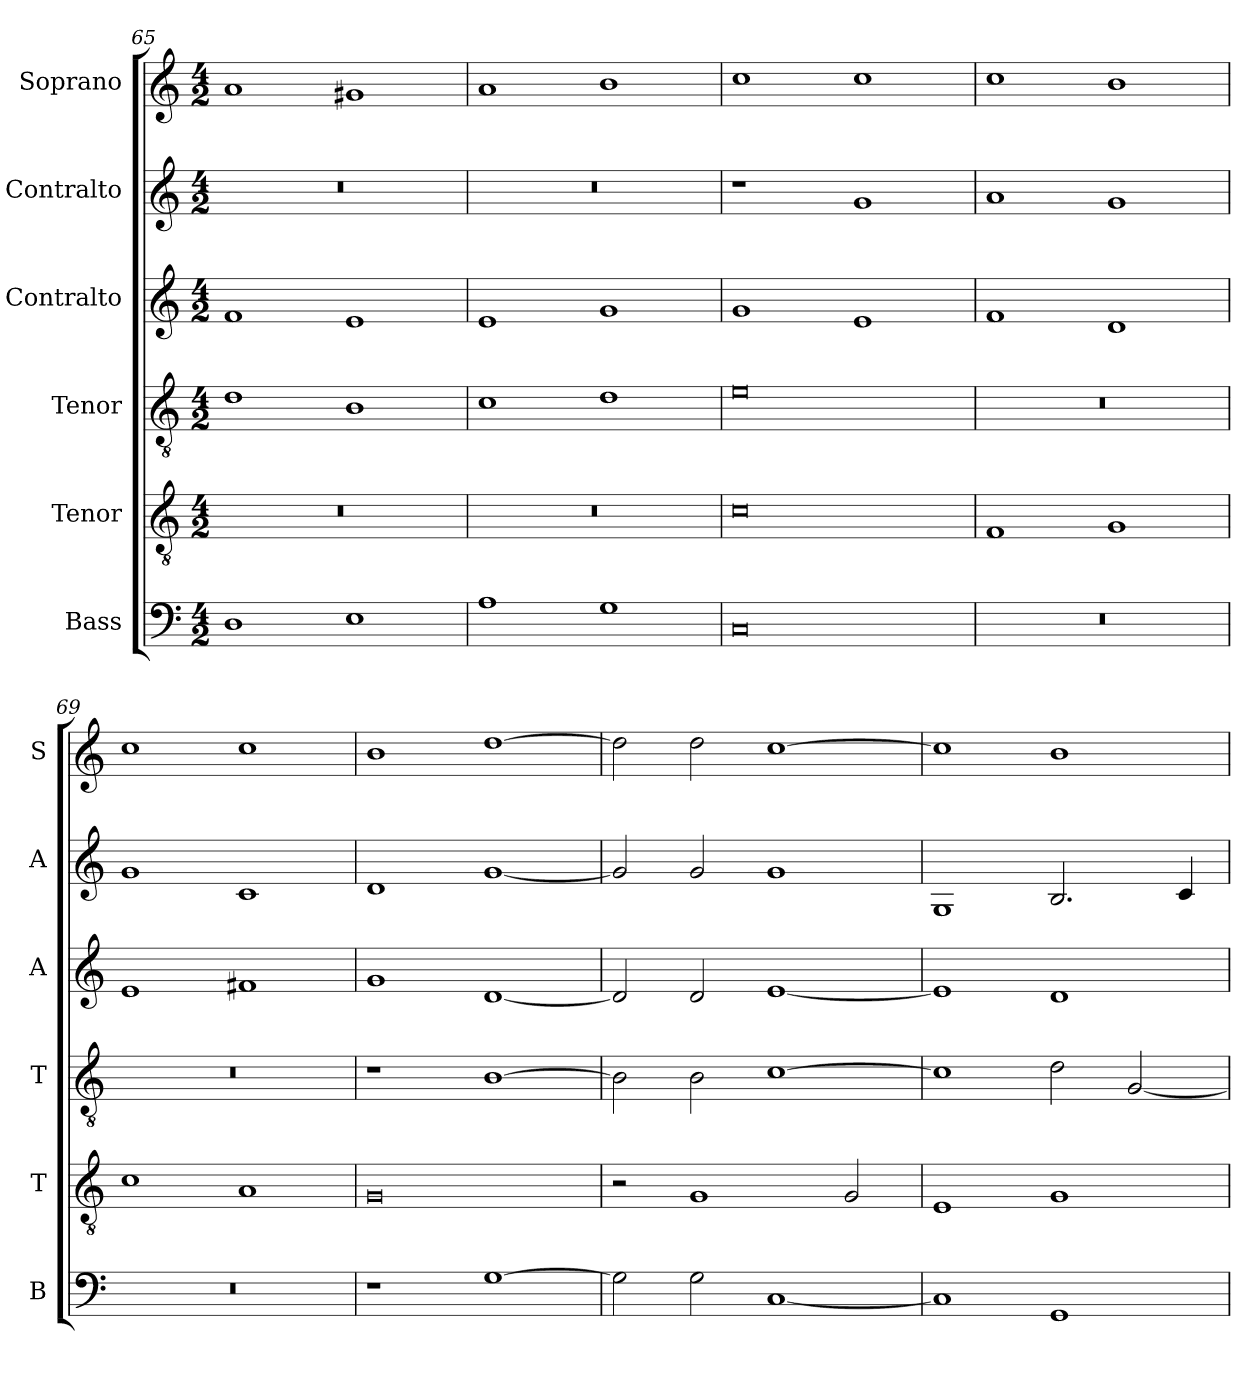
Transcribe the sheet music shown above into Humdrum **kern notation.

**kern	**kern	**kern	**kern	**kern	**kern
*part6	*part5	*part4	*part3	*part2	*part1
*staff6	*staff5	*staff4	*staff3	*staff2	*staff1
*I"Bass	*I"Tenor	*I"Tenor	*I"Contralto	*I"Contralto	*I"Soprano
*I'B	*I'T	*I'T	*I'A	*I'A	*I'S
*clefF4	*clefGv2	*clefGv2	*clefG2	*clefG2	*clefG2
*k[]	*k[]	*k[]	*k[]	*k[]	*k[]
*A:aeo	*A:aeo	*A:aeo	*A:aeo	*A:aeo	*A:aeo
*M4/2	*M4/2	*M4/2	*M4/2	*M4/2	*M4/2
=65	=65	=65	=65	=65	=65
1D	0r	1d	1f	0r	1a
1E	.	1B	1e	.	1g#X
=66	=66	=66	=66	=66	=66
1A	0r	1c	1e	0r	1a
1G	.	1d	1g	.	1b
=67	=67	=67	=67	=67	=67
0C	0c	0e	1g	1r	1cc
.	.	.	1e	1g	1cc
=68	=68	=68	=68	=68	=68
0r	1F	0r	1f	1a	1cc
.	1G	.	1d	1g	1b
=69	=69	=69	=69	=69	=69
0r	1c	0r	1e	1g	1cc
.	1A	.	1f#X	1c	1cc
=70	=70	=70	=70	=70	=70
1r	0G	1r	1g	1d	1b
[1G	.	[1B	[1d	[1g	[1dd
=71	=71	=71	=71	=71	=71
2G]	2r	2B]	2d]	2g]	2dd]
2G	1G	2B	2d	2g	2dd
[1C	.	[1c	[1e	1g	[1cc
.	2G	.	.	.	.
=72	=72	=72	=72	=72	=72
1C]	1E	1c]	1e]	1G	1cc]
1GG	1G	2d	1d	2.B	1b
.	.	[2G	.	.	.
.	.	.	.	4c	.
=	=	=	=	=	=
*-	*-	*-	*-	*-	*-
